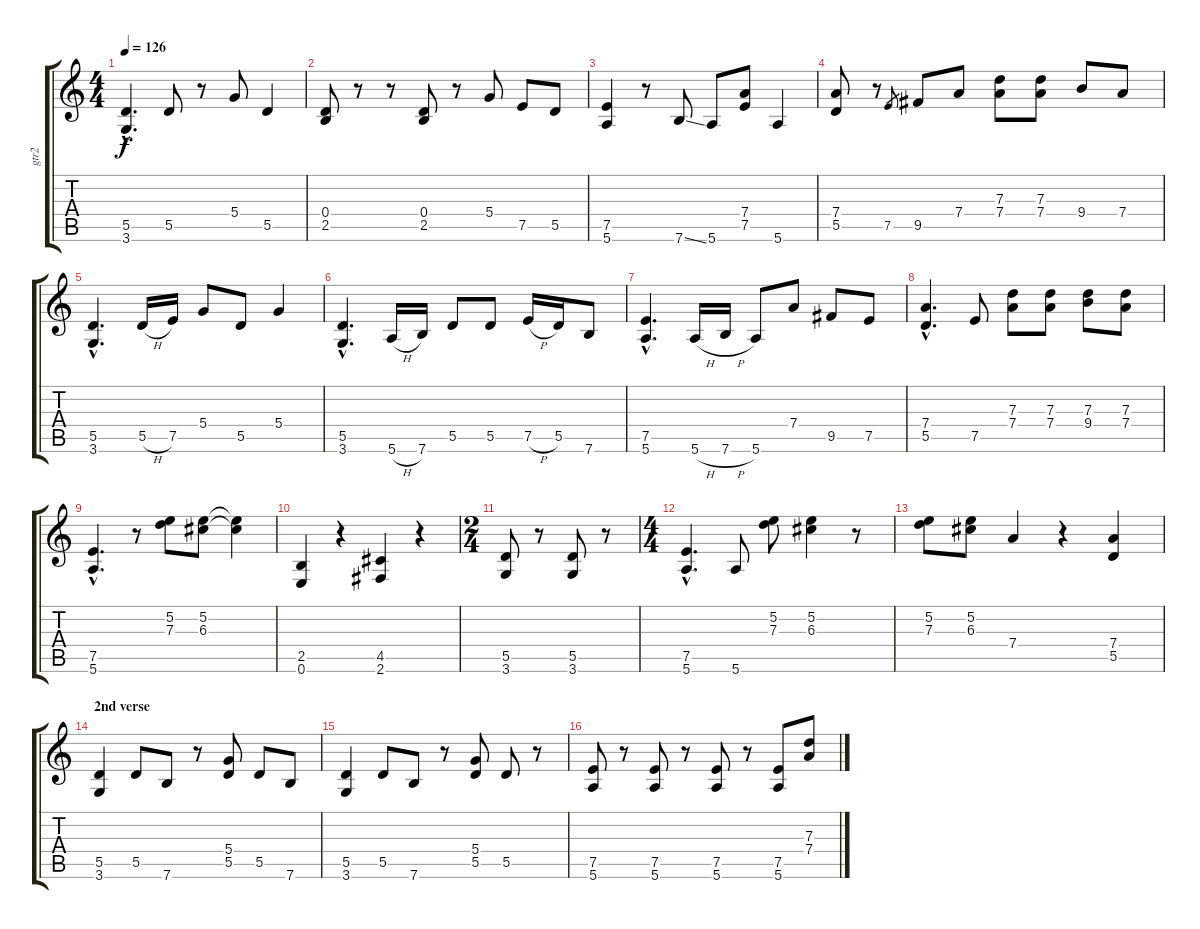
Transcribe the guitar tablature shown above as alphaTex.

\track ("gtr2" "gtr2") {instrument acousticguitarnylon}
\staff {score tabs}
\tuning (E4 B3 G3 D3 A2 E2) {hide}
\ts (4 4)
\tempo 126
\clef g2
\ks c
(5.5{hac} 3.6{hac}).4{d dy f} 5.5.8 r.8 5.4.8 5.5.4 |
(0.4 2.5).8 r.8 r.8 (0.4 2.5).8 r.8 5.4.8 7.5.8 5.5.8 |
(7.5 5.6).4 r.8 7.6{ss}.8 5.6.8 (7.4 7.5).8 5.6.4 |
(7.4 5.5).8 r.8 7.5.8{gr} 9.5.8 7.4.8 (7.3 7.4).8 (7.3 7.4).8 9.4.8 7.4.8 |
(5.5{hac} 3.6{hac}).4{d} 5.5{h}.16 7.5.16 5.4.8 5.5.8 5.4.4 |
(5.5{hac} 3.6{hac}).4{d} 5.6{h}.16 7.6.16 5.5.8 5.5.8 7.5{h}.16 5.5.16 7.6.8 |
(7.5{hac} 5.6{hac}).4{d} 5.6{h}.16 7.6{h}.16 5.6.8 7.4.8 9.5.8 7.5.8 |
(7.4{hac} 5.5{hac}).4{d} 7.5.8 (7.3 7.4).8 (7.3 7.4).8 (7.3 9.4).8 (7.3 7.4).8 |
(7.5{hac} 5.6{hac}).4{d} r.8 (5.2 7.3).8 (5.2 6.3).8 (5.2{t} 6.3{t}).4 |
(2.5 0.6).4 r.4 (4.5 2.6).4 r.4 |
\ts (2 4)
(5.5 3.6).8 r.8 (5.5 3.6).8 r.8 |
\ts (4 4)
(7.5{hac} 5.6{hac}).4{d} 5.6.8 (5.2 7.3).8 (5.2 6.3).4 r.8 |
(5.2 7.3).8 (5.2 6.3).8 7.4.4 r.4 (7.4 5.5).4 |
\section ("" "2nd verse")
(5.5 3.6).4 5.5.8 7.6.8 r.8 (5.4 5.5).8 5.5.8 7.6.8 |
(5.5 3.6).4 5.5.8 7.6.8 r.8 (5.4 5.5).8 5.5.8 r.8 |
(7.5 5.6).8 r.8 (7.5 5.6).8 r.8 (7.5 5.6).8 r.8 (7.5 5.6).8 (7.3 7.4).8
